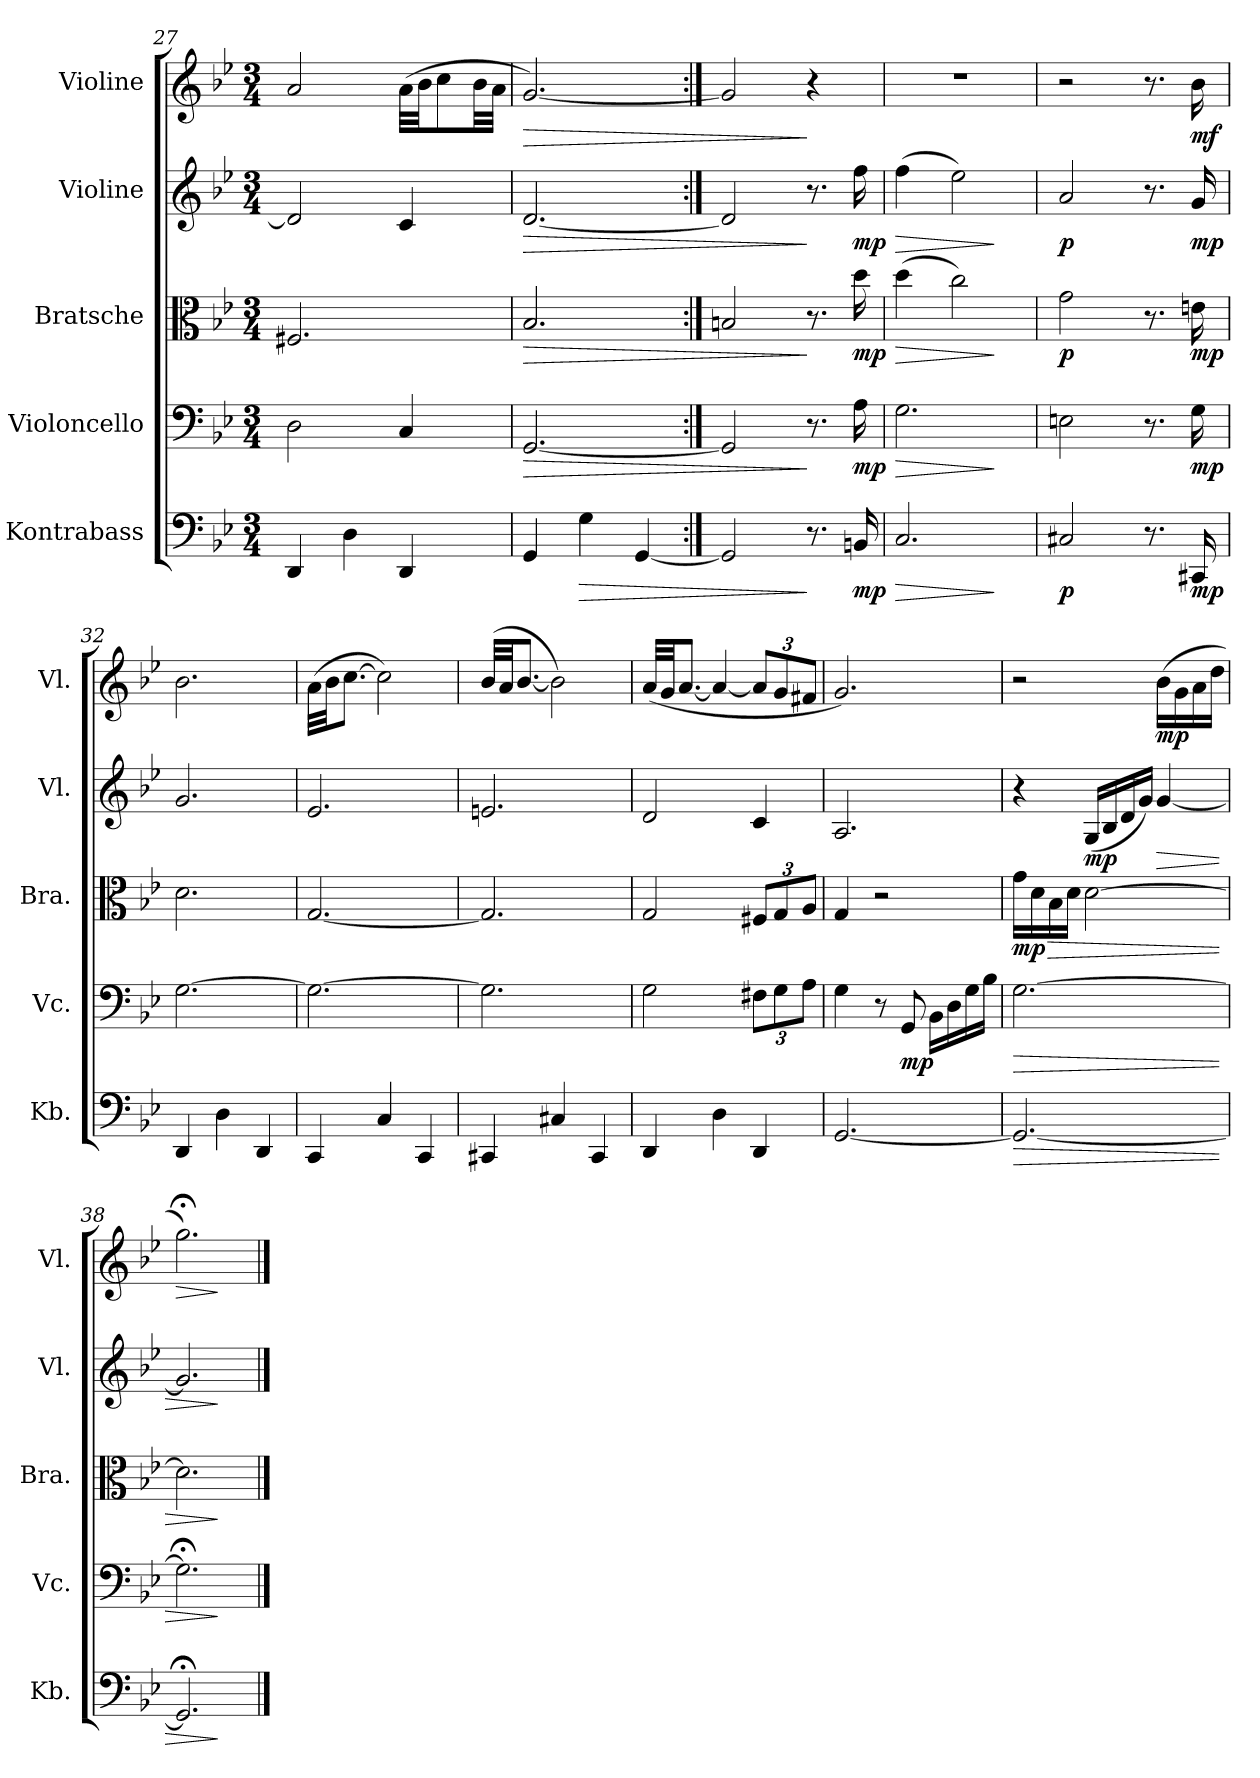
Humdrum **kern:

**kern	**dynam	**kern	**dynam	**kern	**dynam	**kern	**dynam	**kern	**dynam
*part5	*part5	*part4	*part4	*part3	*part3	*part2	*part2	*part1	*part1
*staff5	*staff5	*staff4	*staff4	*staff3	*staff3	*staff2	*staff2	*staff1	*staff1
*I"Kontrabass	*	*I"Violoncello	*	*I"Bratsche	*	*I"Violine	*	*I"Violine	*
*I'Kb.	*	*I'Vc.	*	*I'Bra.	*	*I'Vl.	*	*I'Vl.	*
!!LO:PB:g=z
*clefF4	*	*clefF4	*	*clefC3	*	*clefG2	*	*clefG2	*
*ITrd7c12	*	*	*	*	*	*	*	*	*
*k[b-e-]	*	*k[b-e-]	*	*k[b-e-]	*	*k[b-e-]	*	*k[b-e-]	*
*M3/4	*	*M3/4	*	*M3/4	*	*M3/4	*	*M3/4	*
=27	=27	=27	=27	=27	=27	=27	=27	=27	=27
4DDD/	.	2D\	.	2.F#X/	.	2d/]	.	2a/	.
4DD\	.	.	.	.	.	.	.	.	.
4DDD/	.	4C/	.	.	.	4c/	.	(32a\LLL	.
.	.	.	.	.	.	.	.	32b-\JJ	.
.	.	.	.	.	.	.	.	8cc\	.
.	.	.	.	.	.	.	.	32b-\LL	.
.	.	.	.	.	.	.	.	32a\JJJ	.
=28	=28	=28	=28	=28	=28	=28	=28	=28	=28
!	!	!	!LO:HP:b	!	!LO:HP:b	!	!LO:HP:b	!	!LO:HP:b
4GGG/	.	[2.GG/	>	2.B-/	>	[2.d/	>	[2.g/)	>
!	!LO:HP:b	!	!	!	!	!	!	!	!
4GG\	>	.	.	.	.	.	.	.	.
[4GGG/	.	.	.	.	.	.	.	.	.
=29:|!	=29:|!	=29:|!	=29:|!	=29:|!	=29:|!	=29:|!	=29:|!	=29:|!	=29:|!
2GGG/]	.	2GG/]	.	2Bn/	.	2d/]	.	2g/]	.
8.r	]	8.r	]	8.r	]	8.r	]	4r	]
!	!LO:DY:b	!	!LO:DY:b	!	!LO:DY:b	!	!LO:DY:b	!	!
16BBBn/	mp	16A\	mp	16dd\	mp	16ff\	mp	.	.
=30	=30	=30	=30	=30	=30	=30	=30	=30	=30
!	!LO:HP:b	!	!LO:HP:b	!	!LO:HP:b	!	!LO:HP:b	!	!
2.CC/	>	2.G\	>	(4dd\	>	(4ff\	>	2.r	.
.	.	.	.	2cc\)	.	2ee-\)	.	.	.
.	]	.	]	.	]	.	]	.	.
=31	=31	=31	=31	=31	=31	=31	=31	=31	=31
!	!LO:DY:b	!	!	!	!LO:DY:b	!	!LO:DY:b	!	!
2CC#X/	p	2En\	.	2g\	p	2a/	p	2r	.
8.r	.	8.r	.	8.r	.	8.r	.	8.r	.
!	!LO:DY:b	!	!LO:DY:b	!	!LO:DY:b	!	!LO:DY:b	!	!LO:DY:b
16CCC#X/	mp	16G\	mp	16en\	mp	16g/	mp	16b-\	mf
=32	=32	=32	=32	=32	=32	=32	=32	=32	=32
4DDD/	.	[2.G\	.	2.d\	.	2.g/	.	2.b-\	.
4DD\	.	.	.	.	.	.	.	.	.
4DDD/	.	.	.	.	.	.	.	.	.
=33	=33	=33	=33	=33	=33	=33	=33	=33	=33
4CCC/	.	2.G\_	.	[2.G/	.	2.e-/	.	(32a\LLL	.
.	.	.	.	.	.	.	.	32b-\JJ	.
.	.	.	.	.	.	.	.	[8.cc\J	.
4CC/	.	.	.	.	.	.	.	2cc\])	.
4CCC/	.	.	.	.	.	.	.	.	.
=34	=34	=34	=34	=34	=34	=34	=34	=34	=34
4CCC#X/	.	2.G\]	.	2.G/]	.	2.en/	.	(32b-/LLL	.
.	.	.	.	.	.	.	.	32a/JJ	.
.	.	.	.	.	.	.	.	[8.b-/J	.
4CC#X/	.	.	.	.	.	.	.	2b-\])	.
4CCC#/	.	.	.	.	.	.	.	.	.
!!LO:LB:g=z
=35	=35	=35	=35	=35	=35	=35	=35	=35	=35
4DDD/	.	2G\	.	2G/	.	2d/	.	(32a/LLL	.
.	.	.	.	.	.	.	.	32g/JJ	.
.	.	.	.	.	.	.	.	[8.a/J	.
4DD\	.	.	.	.	.	.	.	4a/_	.
*	*	*Xbrackettup	*	*Xbrackettup	*	*	*	*Xbrackettup	*
4DDD/	.	12F#X\L	.	12F#X/L	.	4c/	.	12a/L]	.
.	.	12G\	.	12G/	.	.	.	12g/	.
.	.	12A\J	.	12A/J	.	.	.	12f#X/J	.
=36	=36	=36	=36	=36	=36	=36	=36	=36	=36
[2.GGG/	.	4G\	.	4G/	.	2.A/	.	2.g/)	.
.	.	8r	.	2r	.	.	.	.	.
!	!	!	!LO:DY:b	!	!	!	!	!	!
.	.	8GG/	mp	.	.	.	.	.	.
.	.	16BB-\LL	.	.	.	.	.	.	.
.	.	16D\	.	.	.	.	.	.	.
.	.	16G\	.	.	.	.	.	.	.
.	.	16B-\JJ	.	.	.	.	.	.	.
=37	=37	=37	=37	=37	=37	=37	=37	=37	=37
!	!LO:HP:b	!	!LO:HP:b	!	!LO:HP:b	!	!	!	!
!	!	!	!	!	!LO:DY:n=1:b	!	!	!	!
2.GGG/_	>	[2.G\	>	16g\LL	> mp	4r	.	2r	.
.	.	.	.	16d\	.	.	.	.	.
.	.	.	.	16B-\	.	.	.	.	.
.	.	.	.	16d\JJ	.	.	.	.	.
!	!	!	!	!	!	!	!LO:DY:b	!	!
.	.	.	.	[2d\	.	(16G/LL	mp	.	.
.	.	.	.	.	.	16B-/	.	.	.
.	.	.	.	.	.	16d/	.	.	.
.	.	.	.	.	.	16g/JJ)	.	.	.
!	!	!	!	!	!	!	!LO:HP:b	!	!LO:DY:b
.	.	.	.	.	.	[4g/	>	(16b-\LL	mp
.	.	.	.	.	.	.	.	16g\	.
.	.	.	.	.	.	.	.	16a\	.
.	.	.	.	.	.	.	.	16dd\JJ	.
=38	=38	=38	=38	=38	=38	=38	=38	=38	=38
!	!	!	!	!	!	!	!	!	!LO:HP:b
2.GGG;</]	.	2.G;<\]	.	2.d\]	.	2.g/]	.	2.gg;<\)	>
.	]	.	]	.	]	.	]	.	]
==	==	==	==	==	==	==	==	==	==
*-	*-	*-	*-	*-	*-	*-	*-	*-	*-
